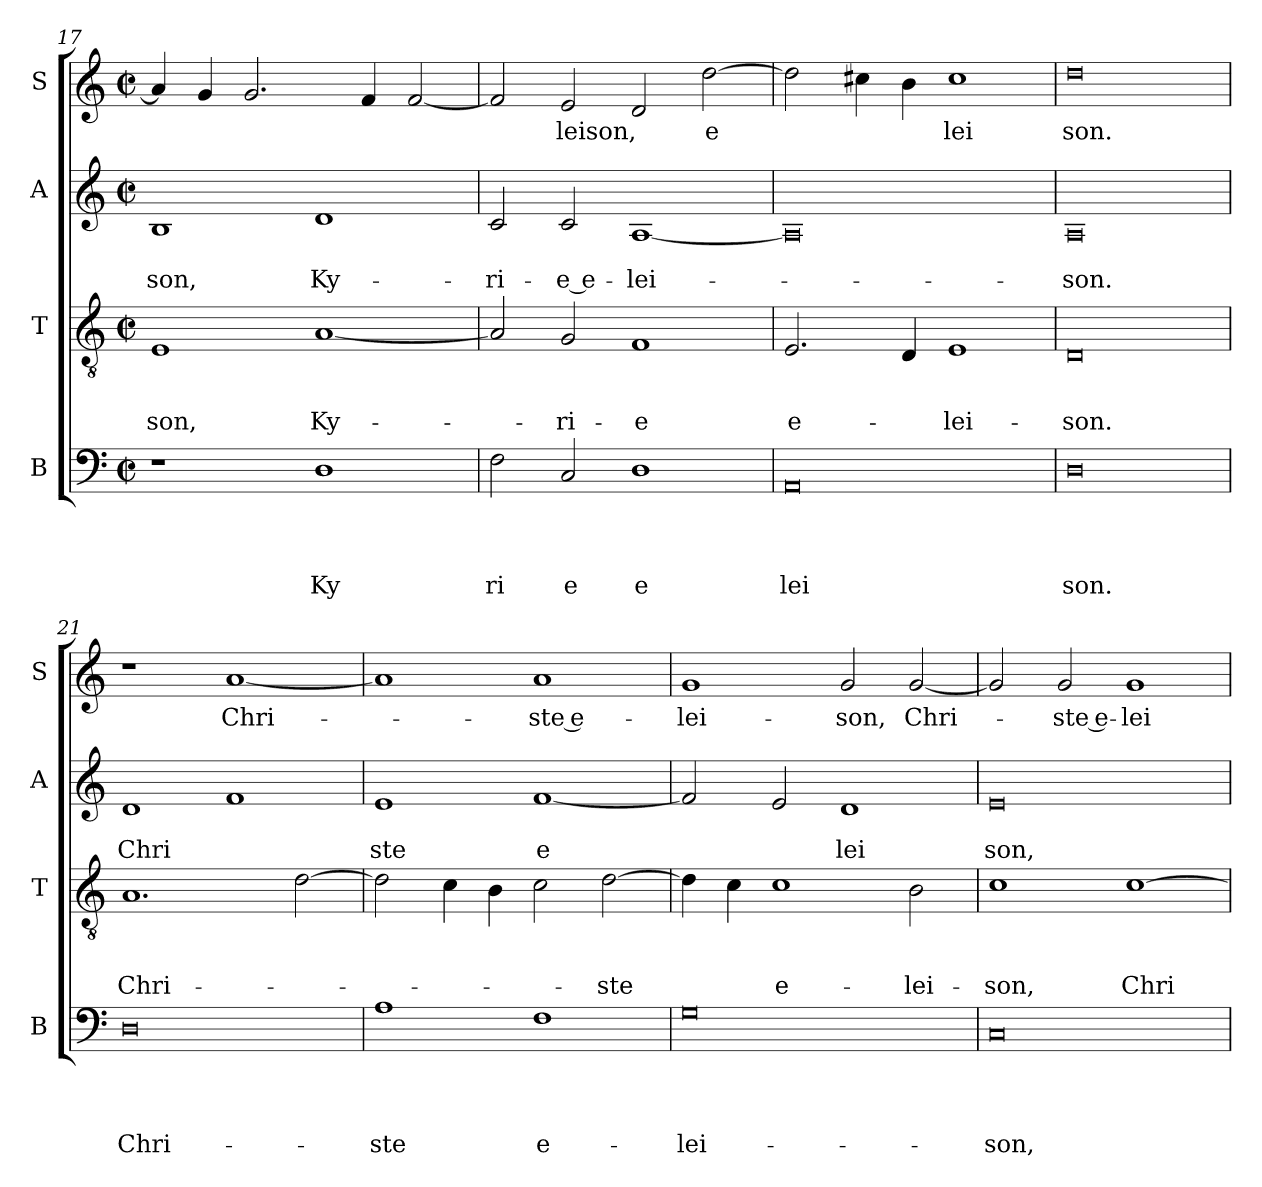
**kern	**text	**text	**text	**text	**kern	**text	**text	**text	**kern	**text	**text	**kern	**text
*part4	*part4	*part4	*part4	*part4	*part3	*part3	*part3	*part3	*part2	*part2	*part2	*part1	*part1
*staff4	*staff4	*staff4	*staff4	*staff4	*staff3	*staff3	*staff3	*staff3	*staff2	*staff2	*staff2	*staff1	*staff1
*I"B	*	*	*	*	*I"T	*	*	*	*I"A	*	*	*I"S	*
*I'B	*	*	*	*	*I'T	*	*	*	*I'A	*	*	*I'S	*
*clefF4	*	*	*	*	*clefGv2	*	*	*	*clefG2	*	*	*clefG2	*
*k[]	*	*	*	*	*k[]	*	*	*	*k[]	*	*	*k[]	*
*C:	*	*	*	*	*C:	*	*	*	*C:	*	*	*C:	*
*M2/2	*	*	*	*	*M2/2	*	*	*	*M2/2	*	*	*M2/2	*
*met(c|)	*	*	*	*	*met(c|)	*	*	*	*met(c|)	*	*	*met(c|)	*
=17	=17	=17	=17	=17	=17	=17	=17	=17	=17	=17	=17	=17	=17
!	!	!	!	!	!	!	!	!LO:LY:b	!	!	!LO:LY:b	!	!
1r	.	.	.	.	1E	.	.	-son,	1B	.	-son,	4a/]	.
.	.	.	.	.	.	.	.	.	.	.	.	4g/	.
.	.	.	.	.	.	.	.	.	.	.	.	2.g/	.
!	!	!	!	!LO:LY:b	!	!	!	!LO:LY:b	!	!	!LO:LY:b	!	!
1D	.	.	.	Ky	[<1A	.	.	Ky-	1d	.	Ky-	.	.
.	.	.	.	.	.	.	.	.	.	.	.	4f/	.
.	.	.	.	.	.	.	.	.	.	.	.	[<2f/	.
=18	=18	=18	=18	=18	=18	=18	=18	=18	=18	=18	=18	=18	=18
!	!	!	!	!LO:LY:b	!	!	!	!	!	!	!LO:LY:b	!	!
2F\	.	.	.	ri	2A/]	.	.	.	2c/	.	-ri-	2f/]	.
!	!	!	!	!LO:LY:b	!	!	!	!LO:LY:b	!	!	!LO:LY:b:rj	!	!LO:LY:b
2C/	.	.	.	e	2G/	.	.	-ri-	2c/	.	-e e-	2e/	leison,
!	!	!	!	!LO:LY:b	!	!	!	!LO:LY:b	!	!	!LO:LY:b	!	!
1D	.	.	.	e	1F	.	.	-e	[<1A	.	-lei-	2d/	.
!	!	!	!	!	!	!	!	!	!	!	!	!	!LO:LY:b
.	.	.	.	.	.	.	.	.	.	.	.	[>2dd\	e
=19	=19	=19	=19	=19	=19	=19	=19	=19	=19	=19	=19	=19	=19
!	!	!	!	!LO:LY:b	!	!	!	!LO:LY:b	!	!	!	!	!
0AA	.	.	.	lei	2.E/	.	.	e-	0A]	.	.	2dd\]	.
.	.	.	.	.	.	.	.	.	.	.	.	4cc#X\	.
.	.	.	.	.	4D/	.	.	.	.	.	.	4b\	.
!	!	!	!	!	!	!	!	!LO:LY:b	!	!	!	!	!LO:LY:b
.	.	.	.	.	1E	.	.	-lei-	.	.	.	1cc#	lei
=20	=20	=20	=20	=20	=20	=20	=20	=20	=20	=20	=20	=20	=20
!	!	!	!	!LO:LY:b	!	!	!	!LO:LY:b	!	!	!LO:LY:b	!	!LO:LY:b
0D	.	.	.	son.	0D	.	.	-son.	0A	.	-son.	0dd	son.
!!LO:PB:g=z
=21	=21	=21	=21	=21	=21	=21	=21	=21	=21	=21	=21	=21	=21
!	!	!	!	!LO:LY:b	!	!	!	!LO:LY:b	!	!	!LO:LY:b	!	!
0D	.	.	.	Chri-	1.A	.	.	Chri-	1d	.	Chri	1r	.
!	!	!	!	!	!	!	!	!	!	!	!	!	!LO:LY:b
.	.	.	.	.	.	.	.	.	1f	.	.	[<1a	Chri-
.	.	.	.	.	[>2d\	.	.	.	.	.	.	.	.
=22	=22	=22	=22	=22	=22	=22	=22	=22	=22	=22	=22	=22	=22
!	!	!	!	!LO:LY:b	!	!	!	!	!	!	!LO:LY:b	!	!
1A	.	.	.	-ste	2d\]	.	.	.	1e	.	ste	1a]	.
.	.	.	.	.	4c\	.	.	.	.	.	.	.	.
.	.	.	.	.	4B\	.	.	.	.	.	.	.	.
!	!	!	!	!LO:LY:b	!	!	!	!	!	!	!LO:LY:b:rj	!	!LO:LY:b:rj
1F	.	.	.	e-	2c\	.	.	.	[<1f	.	e	1a	-ste e-
!	!	!	!	!	!	!	!	!LO:LY:b	!	!	!	!	!
.	.	.	.	.	[>2d\	.	.	-ste	.	.	.	.	.
=23	=23	=23	=23	=23	=23	=23	=23	=23	=23	=23	=23	=23	=23
!	!	!	!	!LO:LY:b	!	!	!	!	!	!	!	!	!LO:LY:b
0G	.	.	.	-lei-	4d\]	.	.	.	2f/]	.	.	1g	-lei-
.	.	.	.	.	4c\	.	.	.	.	.	.	.	.
!	!	!	!	!	!	!	!	!LO:LY:b	!	!	!	!	!
.	.	.	.	.	1c	.	.	e-	2e/	.	.	.	.
!	!	!	!	!	!	!	!	!	!	!	!LO:LY:b	!	!LO:LY:b
.	.	.	.	.	.	.	.	.	1d	.	lei	2g/	-son,
!	!	!	!	!	!	!	!	!LO:LY:b	!	!	!	!	!LO:LY:b
.	.	.	.	.	2B\	.	.	-lei-	.	.	.	[<2g/	Chri-
=24	=24	=24	=24	=24	=24	=24	=24	=24	=24	=24	=24	=24	=24
!	!	!	!	!LO:LY:b	!	!	!	!LO:LY:b	!	!	!LO:LY:b	!	!
0C	.	.	.	-son,	1c	.	.	-son,	0e	.	son,	2g/]	.
!	!	!	!	!	!	!	!	!	!	!	!	!	!LO:LY:b:rj
.	.	.	.	.	.	.	.	.	.	.	.	2g/	-ste e-
!	!	!	!	!	!	!	!	!LO:LY:b	!	!	!	!	!LO:LY:b
.	.	.	.	.	[>1c	.	.	Chri-	.	.	.	1g	-lei-
=	=	=	=	=	=	=	=	=	=	=	=	=	=
*-	*-	*-	*-	*-	*-	*-	*-	*-	*-	*-	*-	*-	*-
